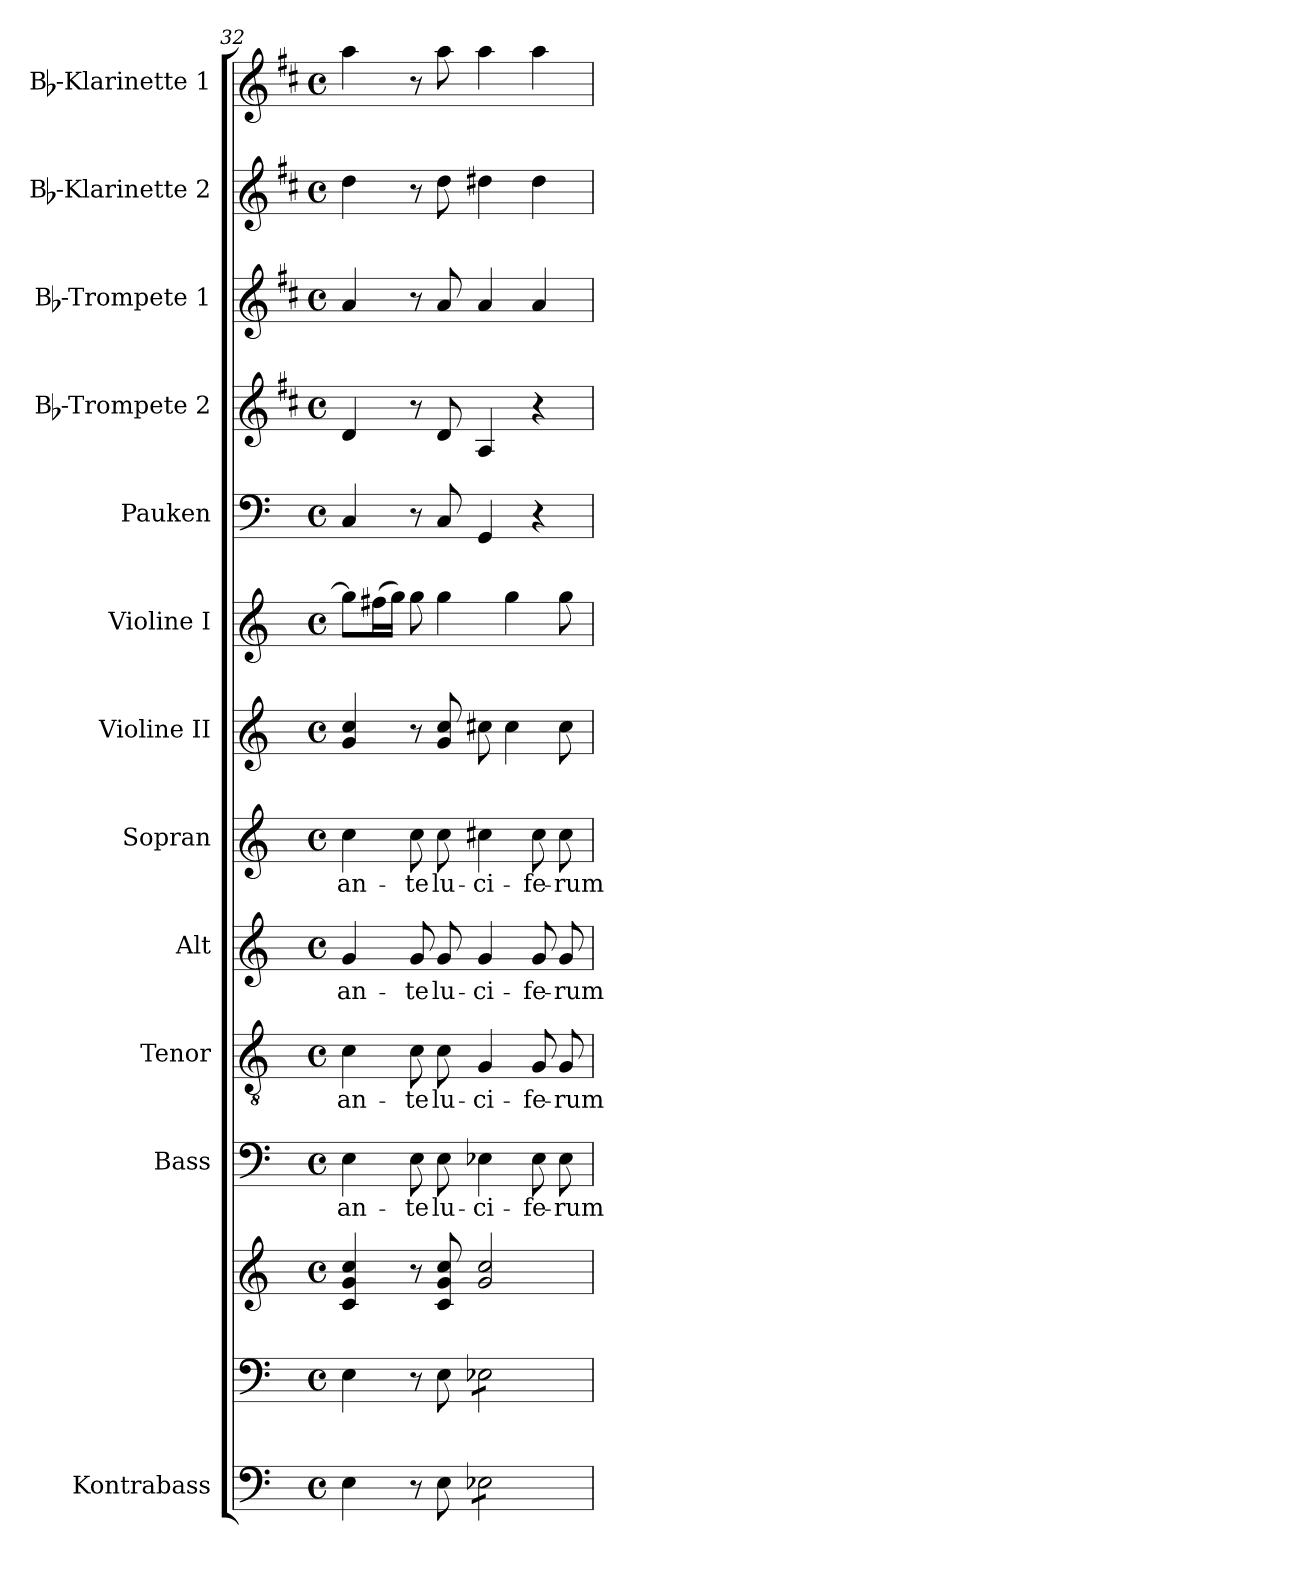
**kern	**kern	**kern	**kern	**text	**kern	**text	**kern	**text	**kern	**text	**kern	**kern	**kern	**kern	**kern	**kern	**kern
*part13	*part12	*part12	*part11	*part11	*part10	*part10	*part9	*part9	*part8	*part8	*part7	*part6	*part5	*part4	*part3	*part2	*part1
*staff14	*staff13	*staff12	*staff11	*staff11	*staff10	*staff10	*staff9	*staff9	*staff8	*staff8	*staff7	*staff6	*staff5	*staff4	*staff3	*staff2	*staff1
*I"Kontrabass	*	*	*I"Bass	*	*I"Tenor	*	*I"Alt	*	*I"Sopran	*	*I"Violine II	*I"Violine I	*I"Pauken	*I"Bb-Trompete 2	*I"Bb-Trompete 1	*I"Bb-Klarinette 2	*I"Bb-Klarinette 1
*I'Kb.	*	*	*I'B.	*	*I'T.	*	*I'A.	*	*I'S.	*	*I'Vl. II	*I'Vl. I	*I'Pk.	*I'Bb Trp. 2	*I'Bb Trp. 1	*I'Bb Kl. 2	*I'Bb Kl. 1
*clefF4	*clefF4	*clefG2	*clefF4	*	*clefGv2	*	*clefG2	*	*clefG2	*	*clefG2	*clefG2	*clefF4	*clefG2	*clefG2	*clefG2	*clefG2
*ITrd7c12	*	*	*	*	*	*	*	*	*	*	*	*	*	*ITrd1c2	*ITrd1c2	*ITrd1c2	*ITrd1c2
*k[]	*k[]	*k[]	*k[]	*	*k[]	*	*k[]	*	*k[]	*	*k[]	*k[]	*k[]	*k[]	*k[]	*k[]	*k[]
*C:	*C:	*C:	*C:	*	*C:	*	*C:	*	*C:	*	*C:	*C:	*C:	*C:	*C:	*C:	*C:
*M4/4	*M4/4	*M4/4	*M4/4	*	*M4/4	*	*M4/4	*	*M4/4	*	*M4/4	*M4/4	*M4/4	*M4/4	*M4/4	*M4/4	*M4/4
*met(c)	*met(c)	*met(c)	*met(c)	*	*met(c)	*	*met(c)	*	*met(c)	*	*met(c)	*met(c)	*met(c)	*met(c)	*met(c)	*met(c)	*met(c)
=32	=32	=32	=32	=32	=32	=32	=32	=32	=32	=32	=32	=32	=32	=32	=32	=32	=32
!	!	!	!	!LO:LY:b	!	!LO:LY:b	!	!LO:LY:b	!	!LO:LY:b	!	!	!	!	!	!	!
4EE\	4E\	4c/ 4g/ 4cc/	4E\	an-	4c\	an-	4g/	an-	4cc\	an-	4g/ 4cc/	8gg\L]	4C/	4c/	4g/	4cc\	4gg\
.	.	.	.	.	.	.	.	.	.	.	.	(>16ff#X\L	.	.	.	.	.
.	.	.	.	.	.	.	.	.	.	.	.	16gg\JJ)	.	.	.	.	.
!	!	!	!	!LO:LY:b	!	!LO:LY:b	!	!LO:LY:b	!	!LO:LY:b	!	!	!	!	!	!	!
8r	8r	8r	8E\	-te	8c\	-te	8g/	-te	8cc\	-te	8r	8gg\	8r	8r	8r	8r	8r
!	!	!	!	!LO:LY:b	!	!LO:LY:b	!	!LO:LY:b	!	!LO:LY:b	!	!	!	!	!	!	!
8EE\	8E\	8c/ 8g/ 8cc/	8E\	lu-	8c\	lu-	8g/	lu-	8cc\	lu-	8g/ 8cc/	4gg\	8C/	8c/	8g/	8cc\	8gg\
!	!	!	!	!LO:LY:b	!	!LO:LY:b	!	!LO:LY:b	!	!LO:LY:b	!	!	!	!	!	!	!
*tremolo	*	*	*	*	*	*	*	*	*	*	*	*	*	*	*	*	*
*	*tremolo	*	*	*	*	*	*	*	*	*	*	*	*	*	*	*	*
8EE-X\L	8E-X\L	2g/ 2cc/	4E-X\	-ci-	4G/	-ci-	4g/	-ci-	4cc#X\	-ci-	8cc#X\	.	4GG/	4G/	4g/	4cc#X\	4gg\
8EE-X\	8E-X\	.	.	.	.	.	.	.	.	.	4cc#\	4gg\	.	.	.	.	.
!	!	!	!	!LO:LY:b	!	!LO:LY:b	!	!LO:LY:b	!	!LO:LY:b	!	!	!	!	!	!	!
8EE-X\	8E-X\	.	8E-\	-fe-	8G/	-fe-	8g/	-fe-	8cc#\	-fe-	.	.	4r	4r	4g/	4cc#\	4gg\
!	!	!	!	!LO:LY:b	!	!LO:LY:b	!	!LO:LY:b	!	!LO:LY:b	!	!	!	!	!	!	!
8EE-X\J	8E-X\J	.	8E-\	-rum	8G/	-rum	8g/	-rum	8cc#\	-rum	8cc#\	8gg\	.	.	.	.	.
*	*Xtremolo	*	*	*	*	*	*	*	*	*	*	*	*	*	*	*	*
*Xtremolo	*	*	*	*	*	*	*	*	*	*	*	*	*	*	*	*	*
=	=	=	=	=	=	=	=	=	=	=	=	=	=	=	=	=	=
*-	*-	*-	*-	*-	*-	*-	*-	*-	*-	*-	*-	*-	*-	*-	*-	*-	*-
